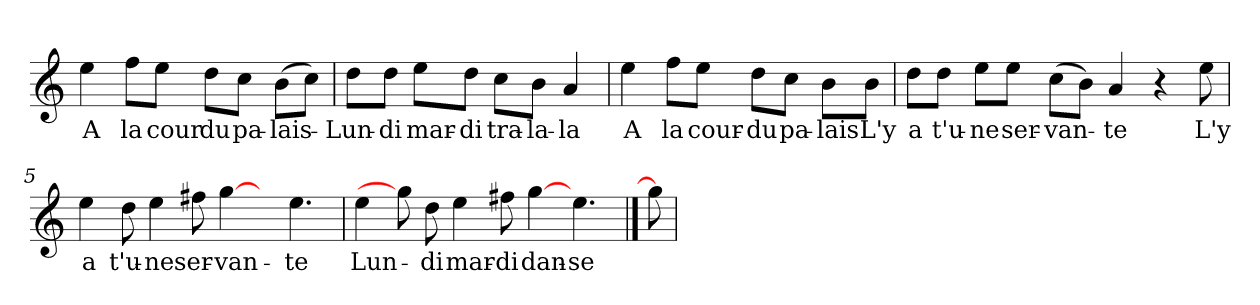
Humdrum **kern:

**kern	**text
*part1	*part1
*staff1	*staff1
*clefG2	*
*k[]	*
*C:	*
=1	=1
!	!LO:LY:b
4ee\	A
!	!LO:LY:b
8ff\L	la
!	!LO:LY:b
8ee\J	cour
!	!LO:LY:b
8dd\L	du
!	!LO:LY:b
8cc\J	pa-
!	!LO:LY:b
(>8b\L	-lais-
8cc\J)	.
=2	=2
!	!LO:LY:b
8dd\L	-Lun-
!	!LO:LY:b
8dd\J	-di
!	!LO:LY:b
8ee\L	mar-
!	!LO:LY:b
8dd\J	-di
!	!LO:LY:b
8cc\L	tra-
!	!LO:LY:b
8b\J	-la-
!	!LO:LY:b
4a/	-la
=3	=3
!	!LO:LY:b
4ee\	A
!	!LO:LY:b
8ff\L	la
!	!LO:LY:b
8ee\J	cour-
!	!LO:LY:b
8dd\L	-du
!	!LO:LY:b
8cc\J	pa-
!	!LO:LY:b
8b\L	-lais
!	!LO:LY:b
8b\J	L'y
!!LO:LB:g=z
=4	=4
!	!LO:LY:b
8dd\L	a
!	!LO:LY:b
8dd\J	t'u-
!	!LO:LY:b
8ee\L	-ne
!	!LO:LY:b
8ee\J	ser-
!	!LO:LY:b
(>8cc\L	-van-
8b\J)	.
!	!LO:LY:b
4a/	-te
4r	.
!	!LO:LY:b
8ee\	L'y
=5	=5
!	!LO:LY:b
4ee\	a
!	!LO:LY:b
8dd\	t'u-
!	!LO:LY:b
4ee\	-ne
!	!LO:LY:b
8ff#X\	ser-
!	!LO:LY:b
[4gg\	-van-
8ryy	.
!	!LO:LY:b
4.ee\	-te
=6	=6
!	!LO:LY:b
4ee\	Lun-
8gg\]	.
!	!LO:LY:b
8dd\	-di
!	!LO:LY:b
4ee\	mar-
!	!LO:LY:b
8ff#X\	-di
!	!LO:LY:b
[4gg\	dan-
!	!LO:LY:b
4.ee\	-se
==7	==7
8gg\]	.
=	=
*-	*-
